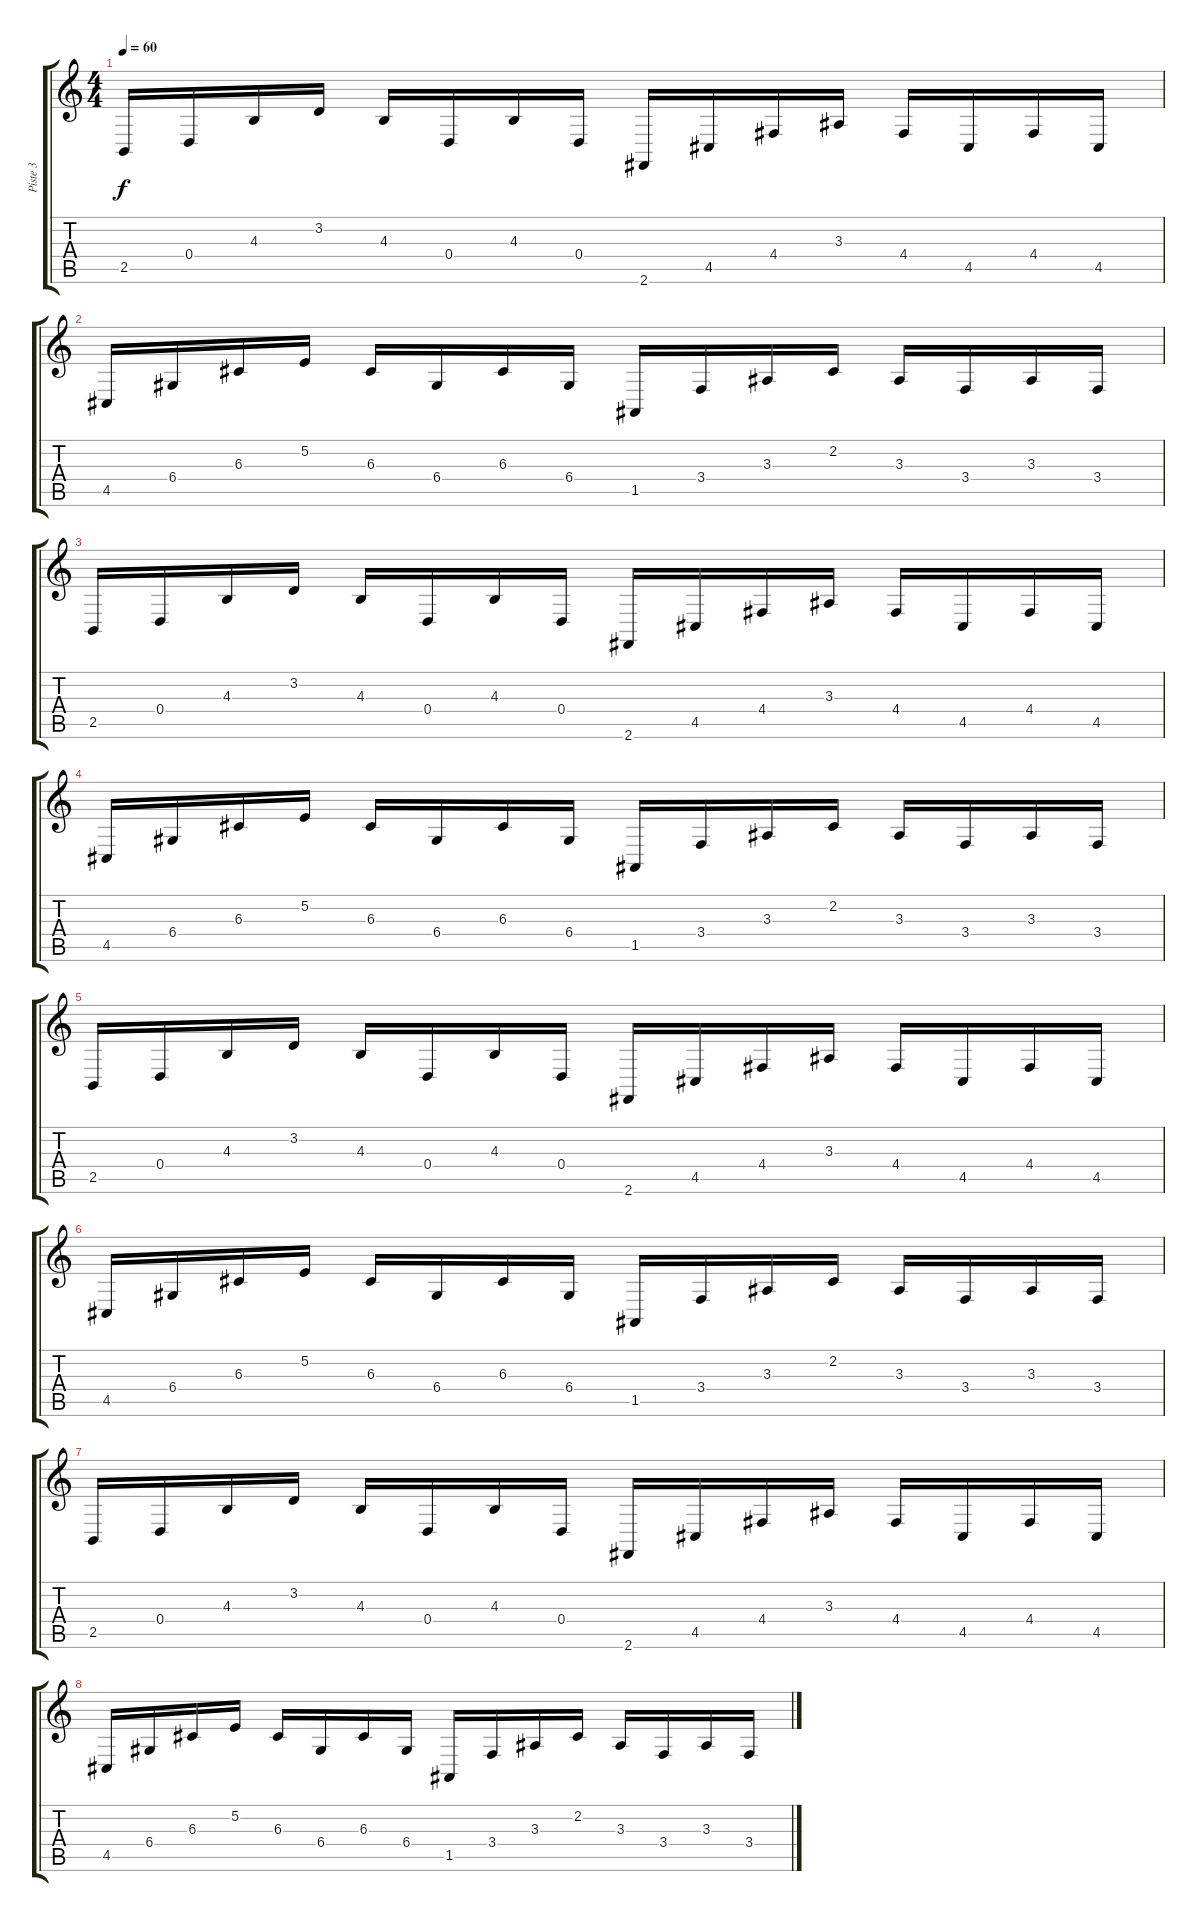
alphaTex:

\track ("Piste 3" "Piste 3") {instrument acousticgrandpiano}
\staff {score tabs}
\tuning (E4 B3 G3 D3 A2 E2) {hide}
\ts (4 4)
\tempo 60
\clef g2
\ks c
2.5.16{dy f} 0.4.16 4.3.16 3.2.16 4.3.16 0.4.16 4.3.16 0.4.16 2.6.16 4.5.16 4.4.16 3.3.16 4.4.16 4.5.16 4.4.16 4.5.16 |
4.5.16 6.4.16 6.3.16 5.2.16 6.3.16 6.4.16 6.3.16 6.4.16 1.5.16 3.4.16 3.3.16 2.2.16 3.3.16 3.4.16 3.3.16 3.4.16 |
2.5.16 0.4.16 4.3.16 3.2.16 4.3.16 0.4.16 4.3.16 0.4.16 2.6.16 4.5.16 4.4.16 3.3.16 4.4.16 4.5.16 4.4.16 4.5.16 |
4.5.16 6.4.16 6.3.16 5.2.16 6.3.16 6.4.16 6.3.16 6.4.16 1.5.16 3.4.16 3.3.16 2.2.16 3.3.16 3.4.16 3.3.16 3.4.16 |
2.5.16 0.4.16 4.3.16 3.2.16 4.3.16 0.4.16 4.3.16 0.4.16 2.6.16 4.5.16 4.4.16 3.3.16 4.4.16 4.5.16 4.4.16 4.5.16 |
4.5.16 6.4.16 6.3.16 5.2.16 6.3.16 6.4.16 6.3.16 6.4.16 1.5.16 3.4.16 3.3.16 2.2.16 3.3.16 3.4.16 3.3.16 3.4.16 |
2.5.16 0.4.16 4.3.16 3.2.16 4.3.16 0.4.16 4.3.16 0.4.16 2.6.16 4.5.16 4.4.16 3.3.16 4.4.16 4.5.16 4.4.16 4.5.16 |
4.5.16 6.4.16 6.3.16 5.2.16 6.3.16 6.4.16 6.3.16 6.4.16 1.5.16 3.4.16 3.3.16 2.2.16 3.3.16 3.4.16 3.3.16 3.4.16
